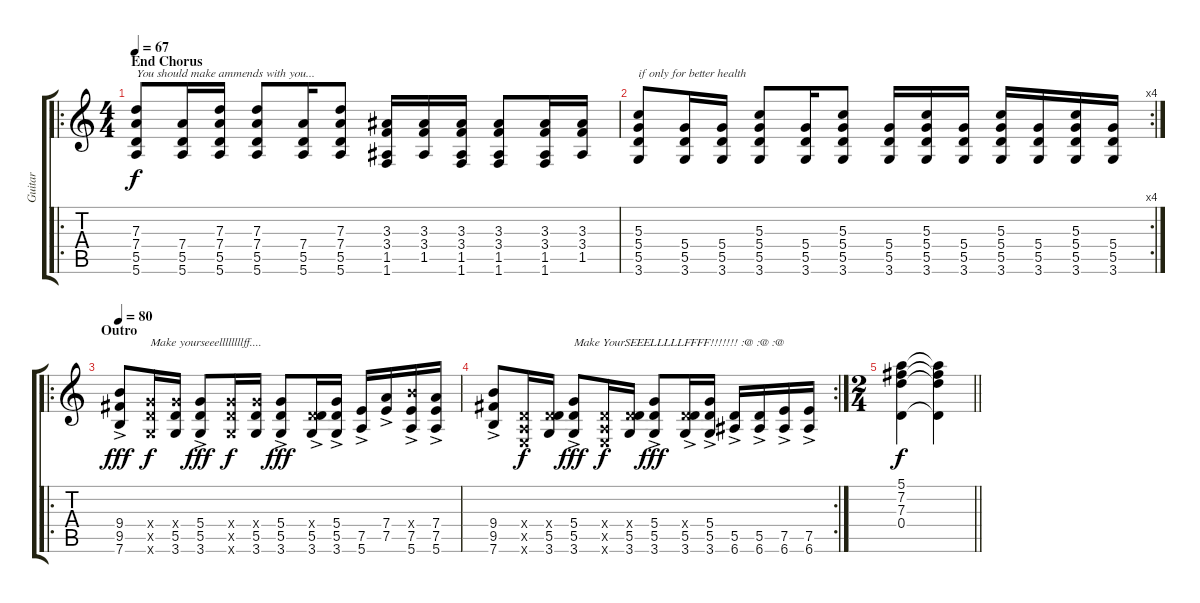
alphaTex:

\track ("Guitar" "Guitar") {instrument electricguitarclean}
\staff {score tabs}
\tuning (E4 B3 G3 D3 A2 E2) {hide}
\ro
\ts (4 4)
\section ("" "End Chorus")
\tempo 67
\clef g2
\ks c
(7.3 7.4 5.5 5.6).8{txt "You should make ammends with you..." dy f} (7.4 5.5 5.6).16 (7.3 7.4 5.5 5.6).16 (7.3 7.4 5.5 5.6).8 (7.4 5.5 5.6).16 (7.3 7.4 5.5 5.6).8 (3.3 3.4 1.5 1.6).16 (3.3 3.4 1.5).16 (3.3 3.4 1.5 1.6).16 (3.3 3.4 1.5 1.6).8 (3.3 3.4 1.5 1.6).16 (3.3 3.4 1.5).16 |
\rc 4
(5.3 5.4 5.5 3.6).8{txt "if only for better health"} (5.4 5.5 3.6).16 (5.4 5.5 3.6).16 (5.3 5.4 5.5 3.6).8 (5.4 5.5 3.6).16 (5.3 5.4 5.5 3.6).8 (5.4 5.5 3.6).16 (5.3 5.4 5.5 3.6).16 (5.4 5.5 3.6).16 (5.3 5.4 5.5 3.6).16 (5.4 5.5 3.6).16 (5.3 5.4 5.5 3.6).16 (5.4 5.5 3.6).16 |
\ro
\section ("" "Outro")
\tempo 80
(9.4{ac} 9.5 7.6).8{dy fff instrument overdrivenguitar} (5.4{x} 5.5{x} 3.6{x}).16{txt "Make yourseeellllllllff...." dy f} (5.4{x} 5.5 3.6).16 (5.4{ac} 5.5 3.6).8{dy fff} (5.4{x} 5.5{x} 3.6{x}).16{dy f} (5.4{x} 5.5 3.6).16 (5.4{ac} 5.5 3.6).8{dy fff} (0.4{x} 5.5{ac} 3.6).16 (5.4 5.5 3.6{ac}).16 (7.5 5.6{ac}).16 (7.4 7.5{ac}).16 (9.4{x} 7.5 5.6{ac}).16 (7.4 7.5{ac} 5.6).16 |
\rc 2
(9.4{ac} 9.5 7.6).8 (0.4{x} 0.5{x} 0.6{x}).16{dy f} (0.4{x} 5.5 3.6).16 (5.4{ac} 5.5 3.6).8{txt "Make YourSEEELLLLLFFFF!!!!!!! :@ :@ :@" dy fff} (0.4{x} 0.5{x} 0.6{x}).16{dy f} (0.4{x} 5.5 3.6).16 (5.4{ac} 5.5 3.6).8{dy fff} (0.4{x} 5.5 3.6{ac}).16 (5.4 5.5{ac} 3.6).16 (5.5{ac} 6.6).16 (5.5{ac} 6.6).16 (7.5{ac} 6.6).16 (7.5{ac} 6.6).16 |
\ts (2 4)
\barLineRight lightlight
(5.1 7.2 7.3 0.4).4{dy f} (5.1{t} 7.2{t} 7.3{t} 0.4{t}).4
